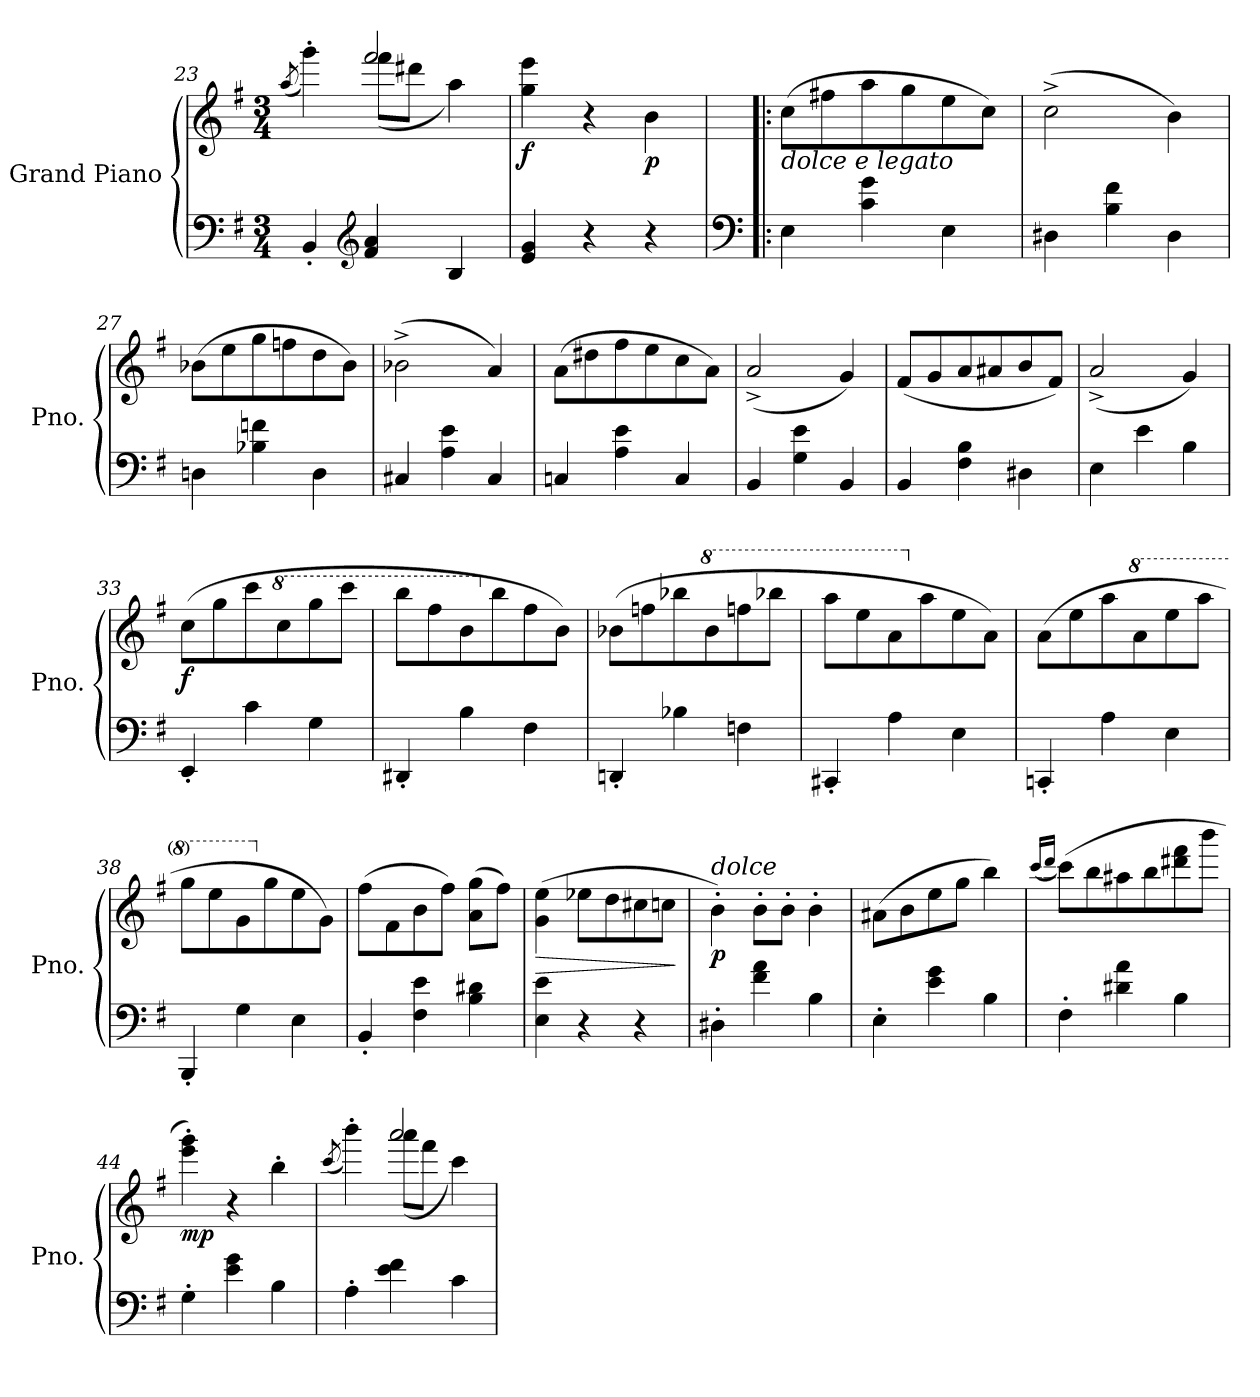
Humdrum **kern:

**kern	**kern	**dynam
*part1	*part1	*part1
*staff2	*staff1	*staff1/2
*I"Grand Piano	*	*
*I'Pno.	*	*
*clefF4	*clefG2	*
*k[f#]	*k[f#]	*
*M3/4	*M3/4	*
=23	=23	=23
*	*^	*
.	.	(<8qaa/	.
4BB'/	4ryy	4ggg'\)	.
*clefG2	*	*	*
4f#/ 4a/	2fff#/	(>8fff#\L	.
.	.	8ddd#X\J	.
4B/	.	4aa\)	.
=24	=24	=24	=24
!	!	!	!LO:DY:b
*	*v	*v	*
4e/ 4g/	4gg\ 4eee\	f
4r	4r	.
!	!	!LO:DY:b
4r	4b\	p
!!LO:PB:g=z
=25!|:	=25!|:	=25!|:
*clefF4	*	*
!	!LO:TX:b:i:t=dolce e legato	!
4E\	(>8cc\L	.
.	8ff#X\	.
4c\ 4g\	8aa\	.
.	8gg\	.
4E\	8ee\	.
.	8cc\J)	.
=26	=26	=26
4D#X\	(>2cc^\	.
4B\ 4f#\	.	.
4D#\	4b\)	.
=27	=27	=27
4Dn\	(>8b-X\L	.
.	8ee\	.
4B-X\ 4fn\	8gg\	.
.	8ffn\	.
4D\	8dd\	.
.	8b-\J)	.
=28	=28	=28
4C#X/	(>2b-X^\	.
4A\ 4e\	.	.
4C#/	4a/)	.
=29	=29	=29
4Cn/	(>8a\L	.
.	8dd#X\	.
4A\ 4e\	8ff#\	.
.	8ee\	.
4C/	8cc\	.
.	8a\J)	.
=30	=30	=30
4BB/	(<2a^/	.
4G\ 4e\	.	.
4BB/	4g/)	.
!!LO:LB:g=z
=31	=31	=31
4BB/	(<8f#/L	.
.	8g/	.
4F#\ 4B\	8a/	.
.	8a#X/	.
4D#X\	8b/	.
.	8f#/J)	.
=32	=32	=32
4E\	(<2a^/	.
4e\	.	.
4B\	4g/)	.
=33	=33	=33
!	!	!LO:DY:b
4EE'/	(>8cc\L	f
.	8gg\	.
4c\	8ccc\	.
*	*8va	*
.	8ccc\	.
4G\	8ggg\	.
.	8cccc\J	.
=34	=34	=34
4DD#X'/	8bbb\L	.
.	8fff#\	.
4B\	8bb\	.
*	*X8va	*
.	8bb\	.
4F#\	8ff#\	.
.	8b\J)	.
=35	=35	=35
4DDn'/	(>8b-X\L	.
.	8ffn\	.
4B-X\	8bb-X\	.
*	*8va	*
.	8bb-\	.
4Fn\	8fffn\	.
.	8bbb-X\J	.
!!LO:LB:g=z
=36	=36	=36
4CC#X'/	8aaa\L	.
.	8eee\	.
4A\	8aa\	.
*	*X8va	*
.	8aa\	.
4E\	8ee\	.
.	8a\J)	.
=37	=37	=37
4CCn'/	(>8a\L	.
.	8ee\	.
4A\	8aa\	.
*	*8va	*
.	8aa\	.
4E\	8eee\	.
.	8aaa\J	.
=38	=38	=38
4BBB'/	8ggg\L	.
.	8eee\	.
4G\	8gg\	.
*	*X8va	*
.	8gg\	.
4E\	8ee\	.
.	8g\J)	.
=39	=39	=39
4BB'/	(>8ff#\L	.
.	8f#\	.
4F#\ 4e\	8b\	.
.	8ff#\J)	.
4B\ 4d#X\	(>8a\ 8gg\L	.
.	8ff#\J)	.
=40	=40	=40
!	!	!LO:HP:b
4E\ 4e\	(>4g\ 4ee\	>
4r	8ee-X\L	.
.	8dd\	.
4r	8cc#X\	.
.	8ccn\J	.
.	.	]
!!LO:LB:g=z
=41	=41	=41
!	!LO:TX:a:i:t=dolce	!
!	!	!LO:DY:b
4D#X'\	4b'\)	p
4f#\ 4a\	8b'\L	.
.	8b'\J	.
4B\	4b'\	.
=42	=42	=42
4E'\	(>8a#X\L	.
.	8b\	.
4e\ 4g\	8ee\	.
.	8gg\J	.
4B\	4bb\)	.
=43	=43	=43
.	(<16qccc/LL	.
.	16qddd/JJ	.
4F#'\	(>8ccc\L)	.
.	8bb\	.
4d#X\ 4a\	8aa#X\	.
.	8bb\	.
4B\	8ddd#X\ 8fff#\	.
.	8bbb\J	.
=44	=44	=44
!	!	!LO:DY:b
4G'\	4eee\' 4ggg\')	mp
4e\ 4g\	4r	.
4B\	4bb'\	.
=45	=45	=45
*	*^	*
.	.	(<8qccc/	.
4A'\	4ryy	4bbb'\)	.
4e\ 4f#\	2aaa/	(>8aaa\L	.
.	.	8fff#\J	.
4c\	.	4ccc\)	.
*	*v	*v	*
=	=	=
*-	*-	*-
